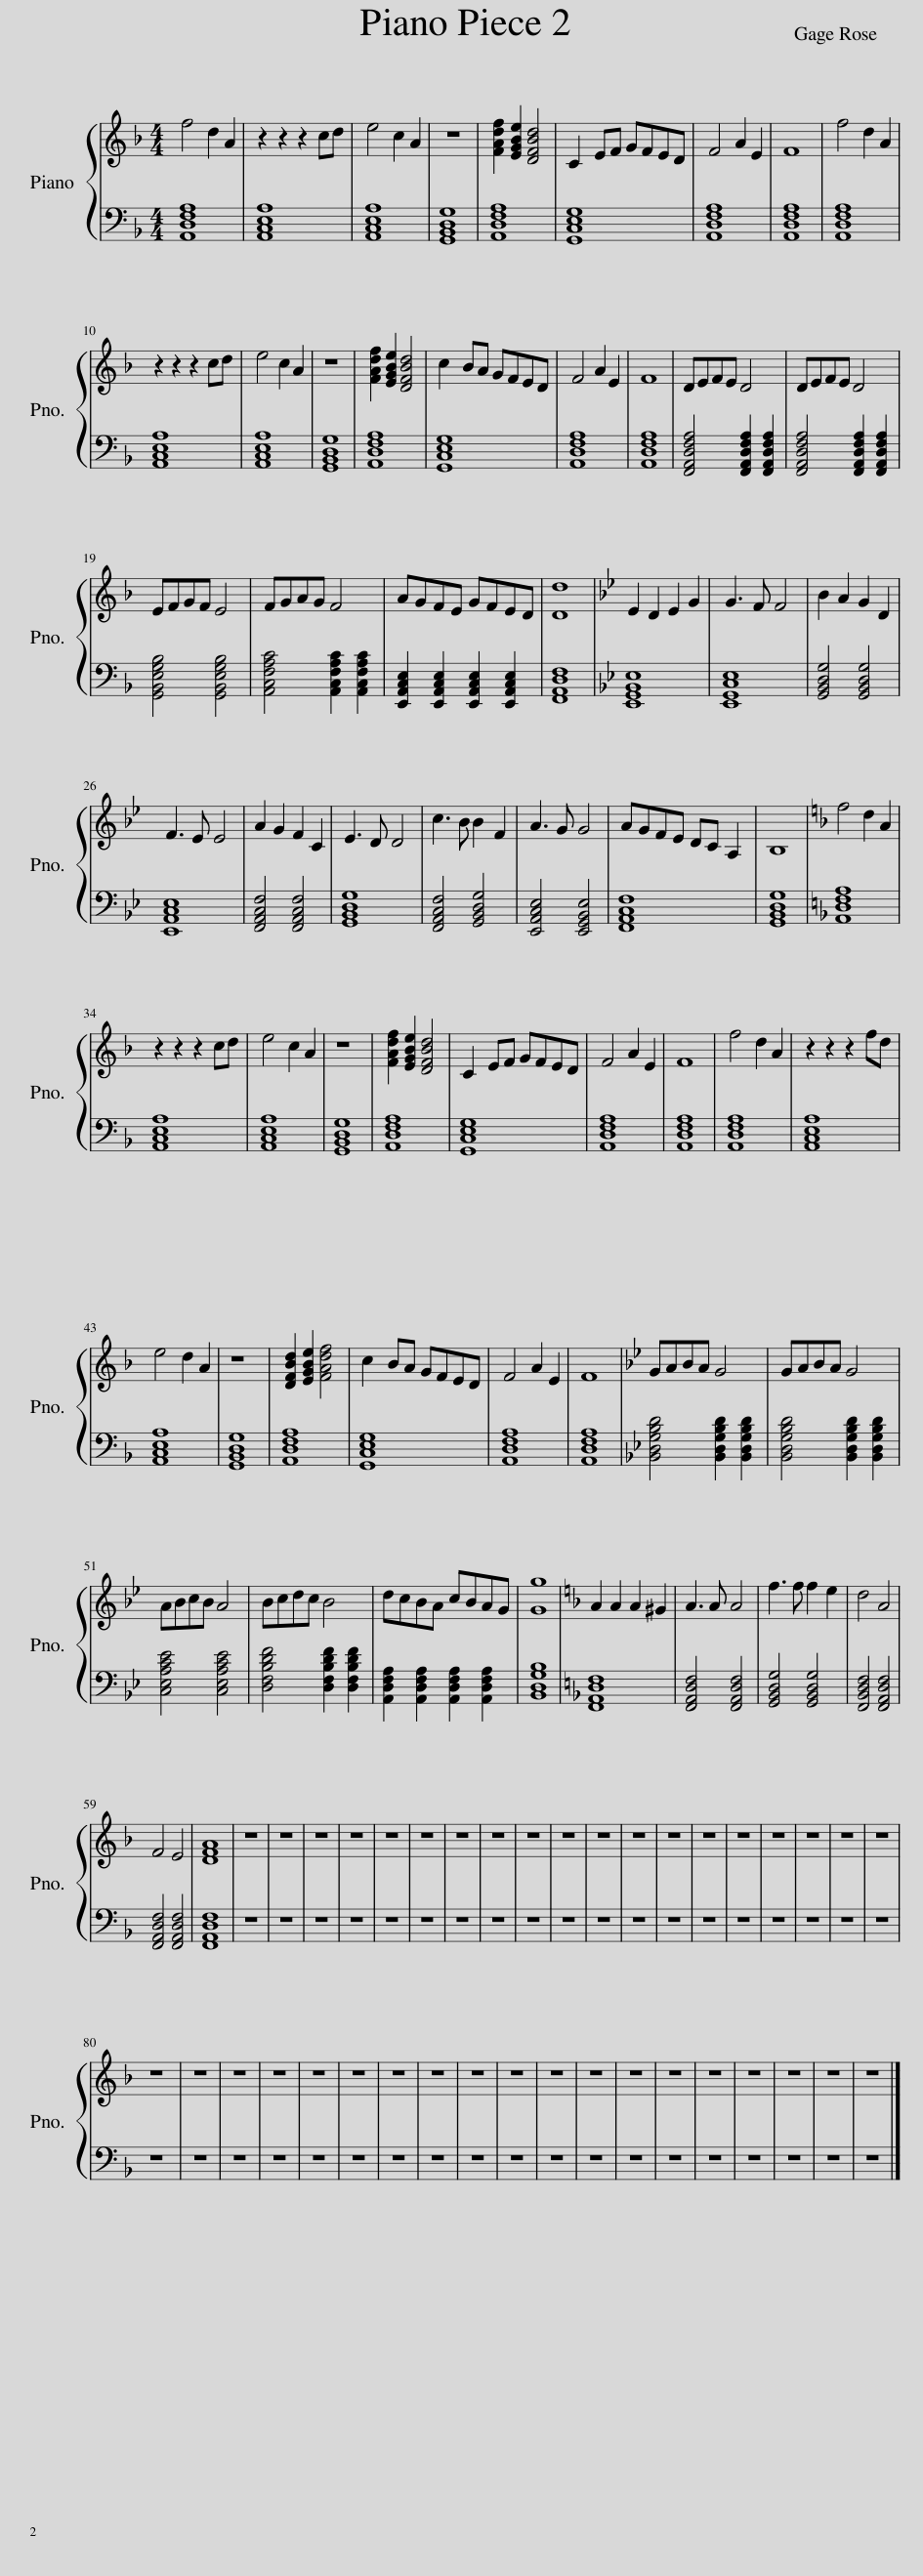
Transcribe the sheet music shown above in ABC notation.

X:1
%%score { 1 | 2 }
L:1/8
M:4/4
I:linebreak $
K:F
V:1 treble
V:2 bass
V:1
 f4 d2 A2 | z2 z2 z2 cd | e4 c2 A2 | z8 | [FAdf]2 [EGBe]2 [DFBd]4 | %5
 C2 EF GFED | F4 A2 E2 | F8 | f4 d2 A2 |$ z2 z2 z2 cd | %10
 e4 c2 A2 | z8 | [FAdf]2 [EGBe]2 [DFBd]4 | c2 BA GFED | F4 A2 E2 | %15
 F8 | DEFE D4 | DEFE D4 |$ EFGF E4 | FGAG F4 | %20
 AGFE GFED | [Dd]8 |[K:Bb] E2 D2 E2 G2 | G3 F F4 | B2 A2 G2 D2 |$ %25
 F3 E E4 | A2 G2 F2 C2 | E3 D D4 | c3 B B2 F2 | A3 G G4 | %30
 AGFE DC A,2 | B,8 |[K:F] f4 d2 A2 |$ z2 z2 z2 cd | e4 c2 A2 | %35
 z8 | [FAdf]2 [EGBe]2 [DFBd]4 | C2 EF GFED | F4 A2 E2 | F8 | %40
 f4 d2 A2 | z2 z2 z2 fd |$ e4 d2 A2 | z8 | [DFBd]2 [EGBe]2 [FAdf]4 | %45
 c2 BA GFED | F4 A2 E2 | F8 |[K:Bb] GABA G4 | GABA G4 |$ %50
 ABcB A4 | Bcdc B4 | dcBA cBAG | [Gg]8 |[K:F] A2 A2 A2 ^G2 | %55
 A3 A A4 | f3 f f2 e2 | d4 A4 |$ F4 E4 | [DFA]8 | %60
 z8 | z8 | z8 | z8 | z8 | %65
 z8 | z8 | z8 | z8 | z8 | %70
 z8 | z8 | z8 | z6 | z6 | %75
 z6 | z6 | z6 | z6 |$ z6 | %80
 z6 | z6 | z6 | z6 | z6 | %85
 z6 | z6 | z6 | z6 | z6 | %90
 z6 | z6 | z6 | z6 | z6 | %95
 z6 | z6 | z6 |] %98
V:2
 [A,,D,F,A,]8 | [A,,C,E,A,]8 | [A,,C,E,A,]8 | [G,,B,,D,G,]8 | [A,,D,F,A,]8 | %5
 [G,,C,E,G,]8 | [A,,D,F,A,]8 | [A,,D,F,A,]8 | [A,,D,F,A,]8 |$ [A,,C,E,A,]8 | %10
 [A,,C,E,A,]8 | [G,,B,,D,G,]8 | [A,,D,F,A,]8 | [G,,C,E,G,]8 | [A,,D,F,A,]8 | %15
 [A,,D,F,A,]8 | [F,,A,,D,F,A,]4 [F,,A,,D,F,A,]2 [F,,A,,D,F,A,]2 | [F,,A,,D,F,A,]4 [F,,A,,D,F,A,]2 [F,,A,,D,F,A,]2 |$ [G,,B,,E,G,B,]4 [G,,B,,E,G,B,]4 | [A,,C,F,A,C]4 [A,,C,F,A,C]2 [A,,C,F,A,C]2 | %20
 [E,,A,,C,E,]2 [E,,A,,C,E,]2 [E,,A,,C,E,]2 [E,,A,,C,E,]2 | [F,,A,,D,F,]8 |[K:Bb] [E,,G,,B,,E,]8 | [E,,G,,C,E,]8 | [G,,B,,D,G,]4 [G,,B,,D,G,]4 |$ %25
 [E,,A,,C,E,]8 | [F,,A,,C,F,]4 [F,,A,,C,F,]4 | [G,,B,,D,G,]8 | [F,,A,,C,F,]4 [G,,B,,D,G,]4 | [E,,A,,C,E,]4 [E,,G,,B,,E,]4 | %30
 [F,,A,,C,F,]8 | [G,,B,,D,G,]8 |[K:F] [A,,D,F,A,]8 |$ [A,,C,E,A,]8 | [A,,C,E,A,]8 | %35
 [G,,B,,D,G,]8 | [A,,D,F,A,]8 | [G,,C,E,G,]8 | [A,,D,F,A,]8 | [A,,D,F,A,]8 | %40
 [A,,D,F,A,]8 | [A,,C,E,A,]8 |$ [A,,C,E,A,]8 | [G,,B,,D,G,]8 | [A,,D,F,A,]8 | %45
 [G,,C,E,G,]8 | [A,,D,F,A,]8 | [A,,D,F,A,]8 |[K:Bb] [B,,D,G,B,D]4 [B,,D,G,B,D]2 [B,,D,G,B,D]2 | [B,,D,G,B,D]4 [B,,D,G,B,D]2 [B,,D,G,B,D]2 |$ %50
 [C,E,A,CE]4 [C,E,A,CE]4 | [D,F,B,DF]4 [D,F,B,DF]2 [D,F,B,DF]2 | [A,,D,F,A,]2 [A,,D,F,A,]2 [A,,D,F,A,]2 [A,,D,F,A,]2 | [B,,D,G,B,]8 |[K:F] [F,,A,,D,F,]8 | %55
 [F,,A,,D,F,]4 [F,,A,,D,F,]4 | [G,,B,,D,G,]4 [G,,B,,D,G,]4 | [F,,B,,D,F,]4 [F,,A,,D,F,]4 |$ [F,,A,,D,F,]4 [F,,A,,D,F,]4 | [F,,A,,D,F,]8 | %60
 z8 | z8 | z8 | z8 | z8 | %65
 z8 | z8 | z8 | z8 | z8 | %70
 z8 | z8 | z8 | z6 | z6 | %75
 z6 | z6 | z6 | z6 |$ z6 | %80
 z6 | z6 | z6 | z6 | z6 | %85
 z6 | z6 | z6 | z6 | z6 | %90
 z6 | z6 | z6 | z6 | z6 | %95
 z6 | z6 | z6 |] %98
